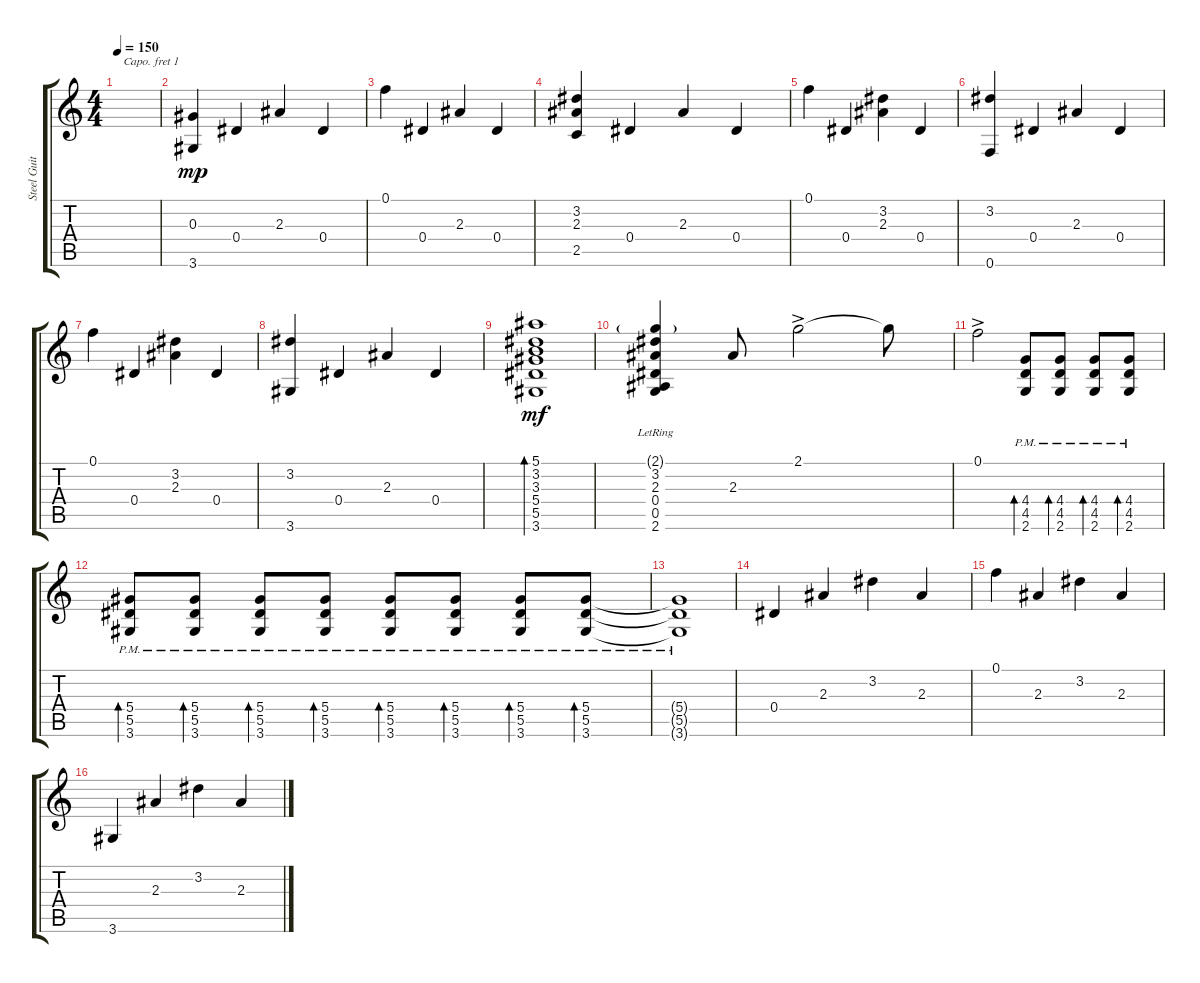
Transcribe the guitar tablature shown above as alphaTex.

\track ("Steel Guitar" "Steel Guit") {instrument acousticguitarsteel}
\staff {score tabs}
\capo 1
\tuning (E4 B3 G3 D3 A2 E2) {hide}
\ts (4 4)
\tempo 150
\clef g2
\ks c
|
(0.3 3.6).4{dy mp} 0.4.4 2.3.4 0.4.4 |
0.1.4 0.4.4 2.3.4 0.4.4 |
(3.2 2.3 2.5).4 0.4.4 2.3.4 0.4.4 |
0.1.4 0.4.4 (3.2 2.3).4 0.4.4 |
(3.2 0.6).4 0.4.4 2.3.4 0.4.4 |
0.1.4 0.4.4 (3.2 2.3).4 0.4.4 |
(3.2 3.6).4 0.4.4 2.3.4 0.4.4 |
(5.1 3.2 3.3 5.4 5.5 3.6).1{bd 120 dy mf} |
(2.1{g lr} 3.2{lr} 2.3{lr} 0.4{lr} 0.5{lr} 2.6{lr}).4 2.3.8 2.1{ac}.2 2.1{t}.8 |
0.1{ac}.2 (4.4{pm} 4.5{pm} 2.6{pm}).8{bd 30} (4.4{pm} 4.5{pm} 2.6{pm}).8{bd 30} (4.4{pm} 4.5{pm} 2.6{pm}).8{bd 30} (4.4{pm} 4.5{pm} 2.6{pm}).8{bd 30} |
(5.4{pm} 5.5{pm} 3.6{pm}).8{bd 30} (5.4{pm} 5.5{pm} 3.6{pm}).8{bd 30} (5.4{pm} 5.5{pm} 3.6{pm}).8{bd 30} (5.4{pm} 5.5{pm} 3.6{pm}).8{bd 30} (5.4{pm} 5.5{pm} 3.6{pm}).8{bd 30} (5.4{pm} 5.5{pm} 3.6{pm}).8{bd 30} (5.4{pm} 5.5{pm} 3.6{pm}).8{bd 30} (5.4{pm} 5.5{pm} 3.6{pm}).8{bd 30} |
(5.4{pm t} 5.5{pm t} 3.6{pm t}).1 |
0.4.4 2.3.4 3.2.4 2.3.4 |
0.1.4 2.3.4 3.2.4 2.3.4 |
3.6.4 2.3.4 3.2.4 2.3.4
